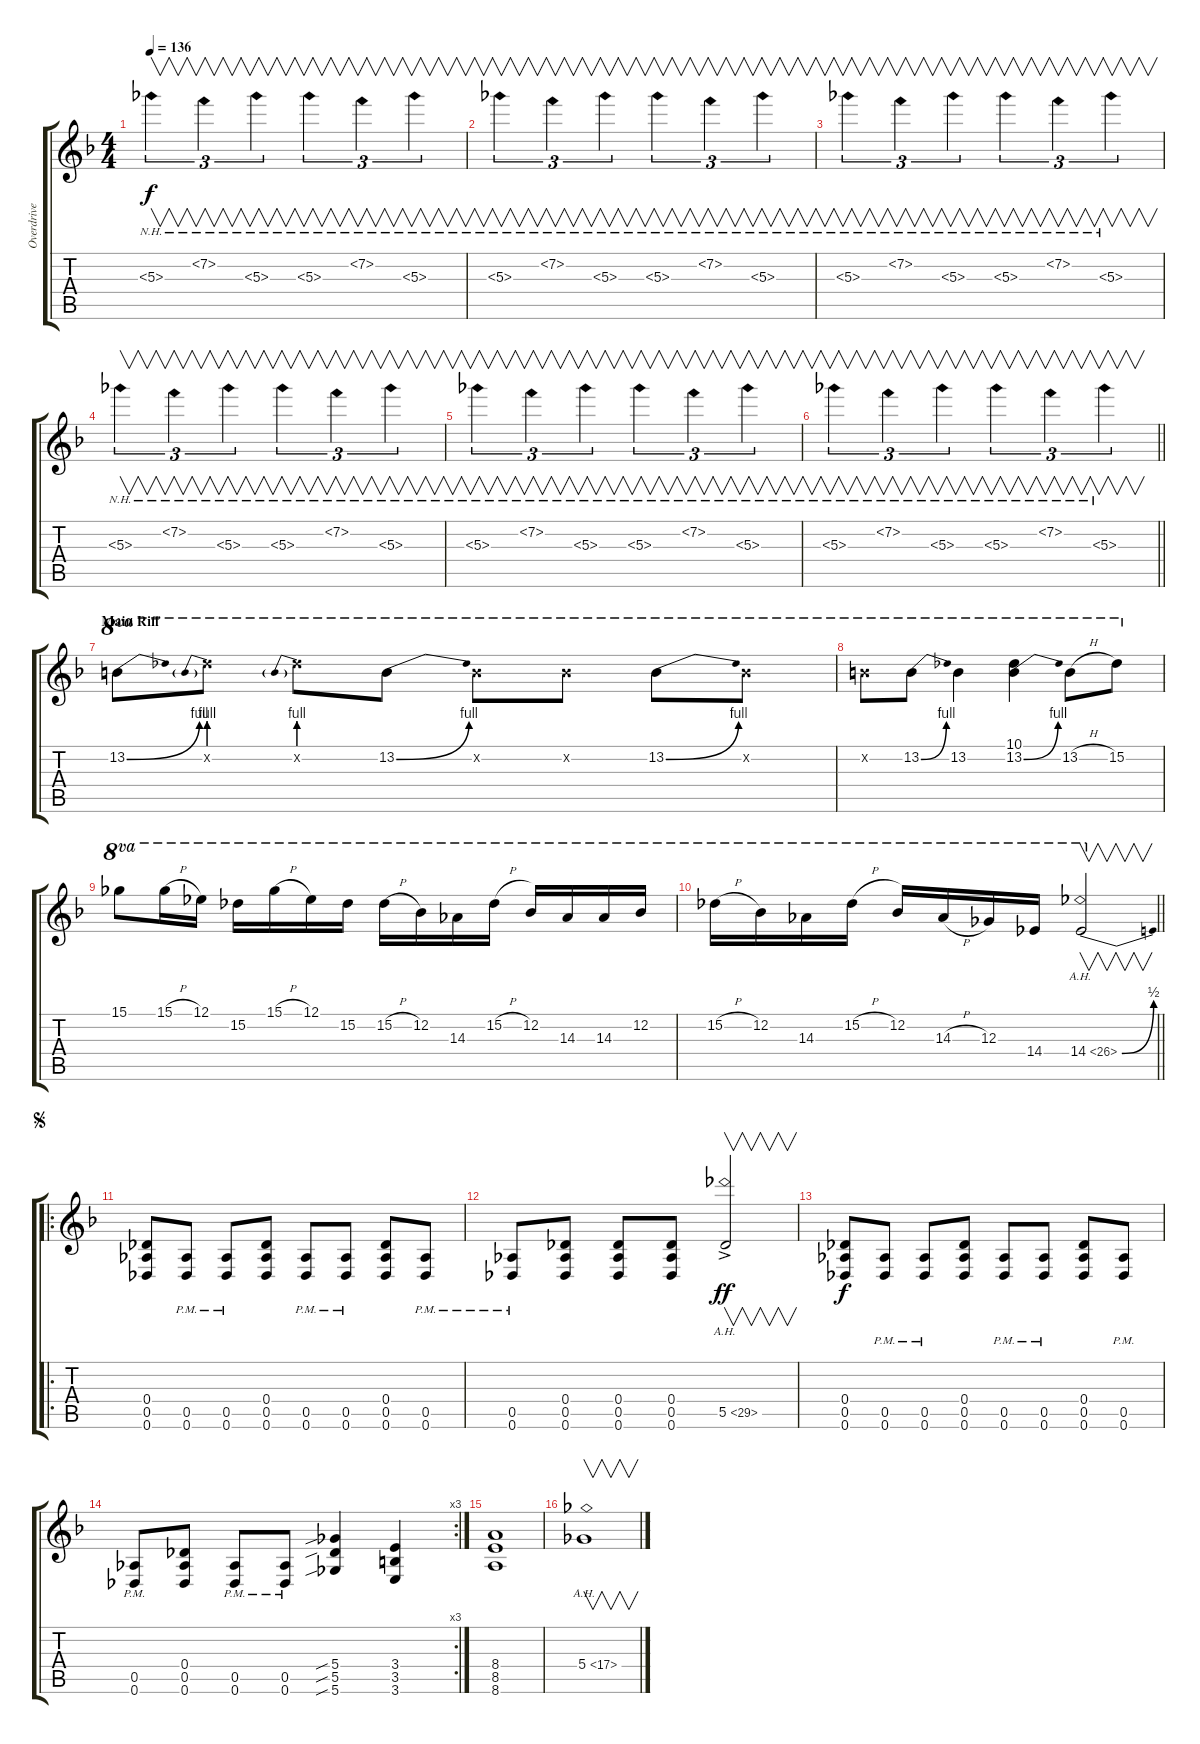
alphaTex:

\track ("Overdrive" "Overdrive") {instrument overdrivenguitar}
\staff {score tabs}
\tuning (Eb4 Bb3 Gb3 Db3 Ab2 Db2) {hide}
\ts (4 4)
\tempo 136
\clef g2
\ks f
5.3{nh}.4{v tu (3 2) dy f instrument overdrivenguitar} 7.2{nh}.4{v tu (3 2)} 5.3{nh}.4{v tu (3 2)} 5.3{nh}.4{v tu (3 2)} 7.2{nh}.4{v tu (3 2)} 5.3{nh}.4{v tu (3 2)} |
5.3{nh}.4{v tu (3 2)} 7.2{nh}.4{v tu (3 2)} 5.3{nh}.4{v tu (3 2)} 5.3{nh}.4{v tu (3 2)} 7.2{nh}.4{v tu (3 2)} 5.3{nh}.4{v tu (3 2)} |
5.3{nh}.4{v tu (3 2)} 7.2{nh}.4{v tu (3 2)} 5.3{nh}.4{v tu (3 2)} 5.3{nh}.4{v tu (3 2)} 7.2{nh}.4{v tu (3 2)} 5.3{nh}.4{v tu (3 2)} |
5.3{nh}.4{v tu (3 2)} 7.2{nh}.4{v tu (3 2)} 5.3{nh}.4{v tu (3 2)} 5.3{nh}.4{v tu (3 2)} 7.2{nh}.4{v tu (3 2)} 5.3{nh}.4{v tu (3 2)} |
5.3{nh}.4{v tu (3 2)} 7.2{nh}.4{v tu (3 2)} 5.3{nh}.4{v tu (3 2)} 5.3{nh}.4{v tu (3 2)} 7.2{nh}.4{v tu (3 2)} 5.3{nh}.4{v tu (3 2)} |
\barLineRight lightlight
5.3{nh}.4{v tu (3 2)} 7.2{nh}.4{v tu (3 2)} 5.3{nh}.4{v tu (3 2)} 5.3{nh}.4{v tu (3 2)} 7.2{nh}.4{v tu (3 2)} 5.3{nh}.4{v tu (3 2)} |
\section ("" "Main Riff")
13.2{be (bend 0 0 60 4)}.8{ot 8va} 13.2{be (prebend 0 4 60 4) x}.8{ot 8va} 13.2{be (prebend 0 4 60 4) x}.8{ot 8va} 13.2{be (bend 0 0 60 4)}.8{ot 8va} 13.2{x}.8{ot 8va} 13.2{x}.8{ot 8va} 13.2{be (bend 0 0 60 4)}.8{ot 8va} 13.2{x}.8{ot 8va} |
13.2{x}.8{ot 8va} 13.2{be (bend 0 0 60 4)}.8{ot 8va} 13.2.4{ot 8va} (10.1 13.2{be (bend 0 0 60 4)}).4{ot 8va} 13.2{h}.8{ot 8va} 15.2.8{ot 8va} |
15.1.8{ot 8va} 15.1{h}.16{ot 8va} 12.1.16{ot 8va} 15.2.16{ot 8va} 15.1{h}.16{ot 8va} 12.1.16{ot 8va} 15.2.16{ot 8va} 15.2{h}.16{ot 8va} 12.2.16{ot 8va} 14.3.16{ot 8va} 15.2{h}.16{ot 8va} 12.2.16{ot 8va} 14.3.16{ot 8va} 14.3.16{ot 8va} 12.2.16{ot 8va} |
\barLineRight lightlight
15.2{h}.16{ot 8va} 12.2.16{ot 8va} 14.3.16{ot 8va} 15.2{h}.16{ot 8va} 12.2.16{ot 8va} 14.3{h}.16{ot 8va} 12.3.16{ot 8va} 14.4.16{ot 8va} 14.4{be (bend 0 0 60 2) ah 12}.2{v ot 8va} |
\ro
\jump segno
(0.4 0.5 0.6).8 (0.5{pm} 0.6{pm}).8 (0.5{pm} 0.6{pm}).8 (0.4 0.5 0.6).8 (0.5{pm} 0.6{pm}).8 (0.5{pm} 0.6{pm}).8 (0.4 0.5 0.6).8 (0.5{pm} 0.6{pm}).8 |
(0.5{pm} 0.6{pm}).8 (0.4 0.5 0.6).8 (0.4 0.5 0.6).8 (0.4 0.5 0.6).8 5.5{ah 24 ac}.2{v dy ff} |
(0.4 0.5 0.6).8{dy f} (0.5{pm} 0.6{pm}).8 (0.5{pm} 0.6{pm}).8 (0.4 0.5 0.6).8 (0.5{pm} 0.6{pm}).8 (0.5{pm} 0.6{pm}).8 (0.4 0.5 0.6).8 (0.5{pm} 0.6{pm}).8 |
\rc 3
(0.5{pm} 0.6{pm}).8 (0.4 0.5 0.6).8 (0.5{pm} 0.6{pm}).8 (0.5{pm} 0.6{pm}).8 (5.4{sib} 5.5{sib} 5.6{sib}).4 (3.4 3.5 3.6).4 |
(8.4 8.5 8.6).1 |
5.4{ah 12}.1{v}
